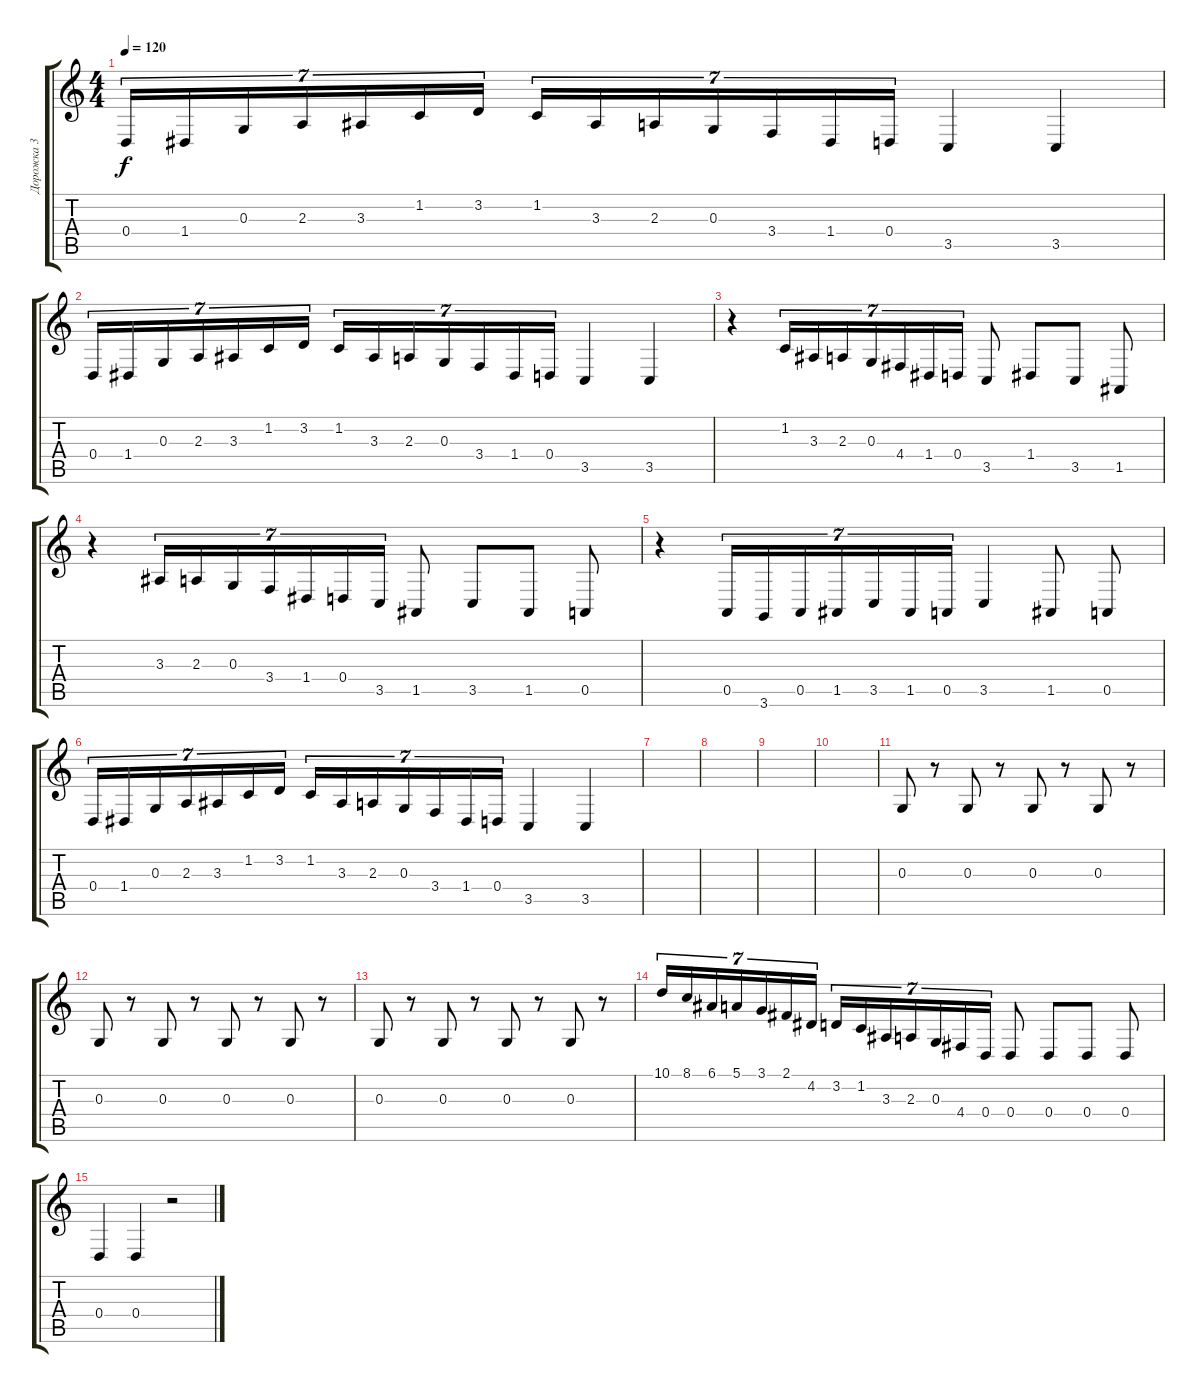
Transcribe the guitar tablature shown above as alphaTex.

\track ("Дорожка 3" "Дорожка 3") {instrument timpani}
\staff {score tabs}
\tuning (E4 B3 G3 D3 A2 E2) {hide}
\ts (4 4)
\tempo 120
\clef g2
\ks c
0.4.16{tu (7 4) dy f} 1.4.16{tu (7 4)} 0.3.16{tu (7 4)} 2.3.16{tu (7 4)} 3.3.16{tu (7 4)} 1.2.16{tu (7 4)} 3.2.16{tu (7 4)} 1.2.16{tu (7 4)} 3.3.16{tu (7 4)} 2.3.16{tu (7 4)} 0.3.16{tu (7 4)} 3.4.16{tu (7 4)} 1.4.16{tu (7 4)} 0.4.16{tu (7 4)} 3.5.4 3.5.4 |
0.4.16{tu (7 4)} 1.4.16{tu (7 4)} 0.3.16{tu (7 4)} 2.3.16{tu (7 4)} 3.3.16{tu (7 4)} 1.2.16{tu (7 4)} 3.2.16{tu (7 4)} 1.2.16{tu (7 4)} 3.3.16{tu (7 4)} 2.3.16{tu (7 4)} 0.3.16{tu (7 4)} 3.4.16{tu (7 4)} 1.4.16{tu (7 4)} 0.4.16{tu (7 4)} 3.5.4 3.5.4 |
r.4 1.2.16{tu (7 4)} 3.3.16{tu (7 4)} 2.3.16{tu (7 4)} 0.3.16{tu (7 4)} 4.4.16{tu (7 4)} 1.4.16{tu (7 4)} 0.4.16{tu (7 4)} 3.5.8 1.4.8 3.5.8 1.5.8 |
r.4 3.3.16{tu (7 4)} 2.3.16{tu (7 4)} 0.3.16{tu (7 4)} 3.4.16{tu (7 4)} 1.4.16{tu (7 4)} 0.4.16{tu (7 4)} 3.5.16{tu (7 4)} 1.5.8 3.5.8 1.5.8 0.5.8 |
r.4 0.5.16{tu (7 4)} 3.6.16{tu (7 4)} 0.5.16{tu (7 4)} 1.5.16{tu (7 4)} 3.5.16{tu (7 4)} 1.5.16{tu (7 4)} 0.5.16{tu (7 4)} 3.5.4 1.5.8 0.5.8 |
0.4.16{tu (7 4)} 1.4.16{tu (7 4)} 0.3.16{tu (7 4)} 2.3.16{tu (7 4)} 3.3.16{tu (7 4)} 1.2.16{tu (7 4)} 3.2.16{tu (7 4)} 1.2.16{tu (7 4)} 3.3.16{tu (7 4)} 2.3.16{tu (7 4)} 0.3.16{tu (7 4)} 3.4.16{tu (7 4)} 1.4.16{tu (7 4)} 0.4.16{tu (7 4)} 3.5.4 3.5.4 |
|
|
|
|
0.3.8 r.8 0.3.8 r.8 0.3.8 r.8 0.3.8 r.8 |
0.3.8 r.8 0.3.8 r.8 0.3.8 r.8 0.3.8 r.8 |
0.3.8 r.8 0.3.8 r.8 0.3.8 r.8 0.3.8 r.8 |
10.1.16{tu (7 4)} 8.1.16{tu (7 4)} 6.1.16{tu (7 4)} 5.1.16{tu (7 4)} 3.1.16{tu (7 4)} 2.1.16{tu (7 4)} 4.2.16{tu (7 4)} 3.2.16{tu (7 4)} 1.2.16{tu (7 4)} 3.3.16{tu (7 4)} 2.3.16{tu (7 4)} 0.3.16{tu (7 4)} 4.4.16{tu (7 4)} 0.4.16{tu (7 4)} 0.4.8 0.4.8 0.4.8 0.4.8 |
0.4.4 0.4.4 r.2
